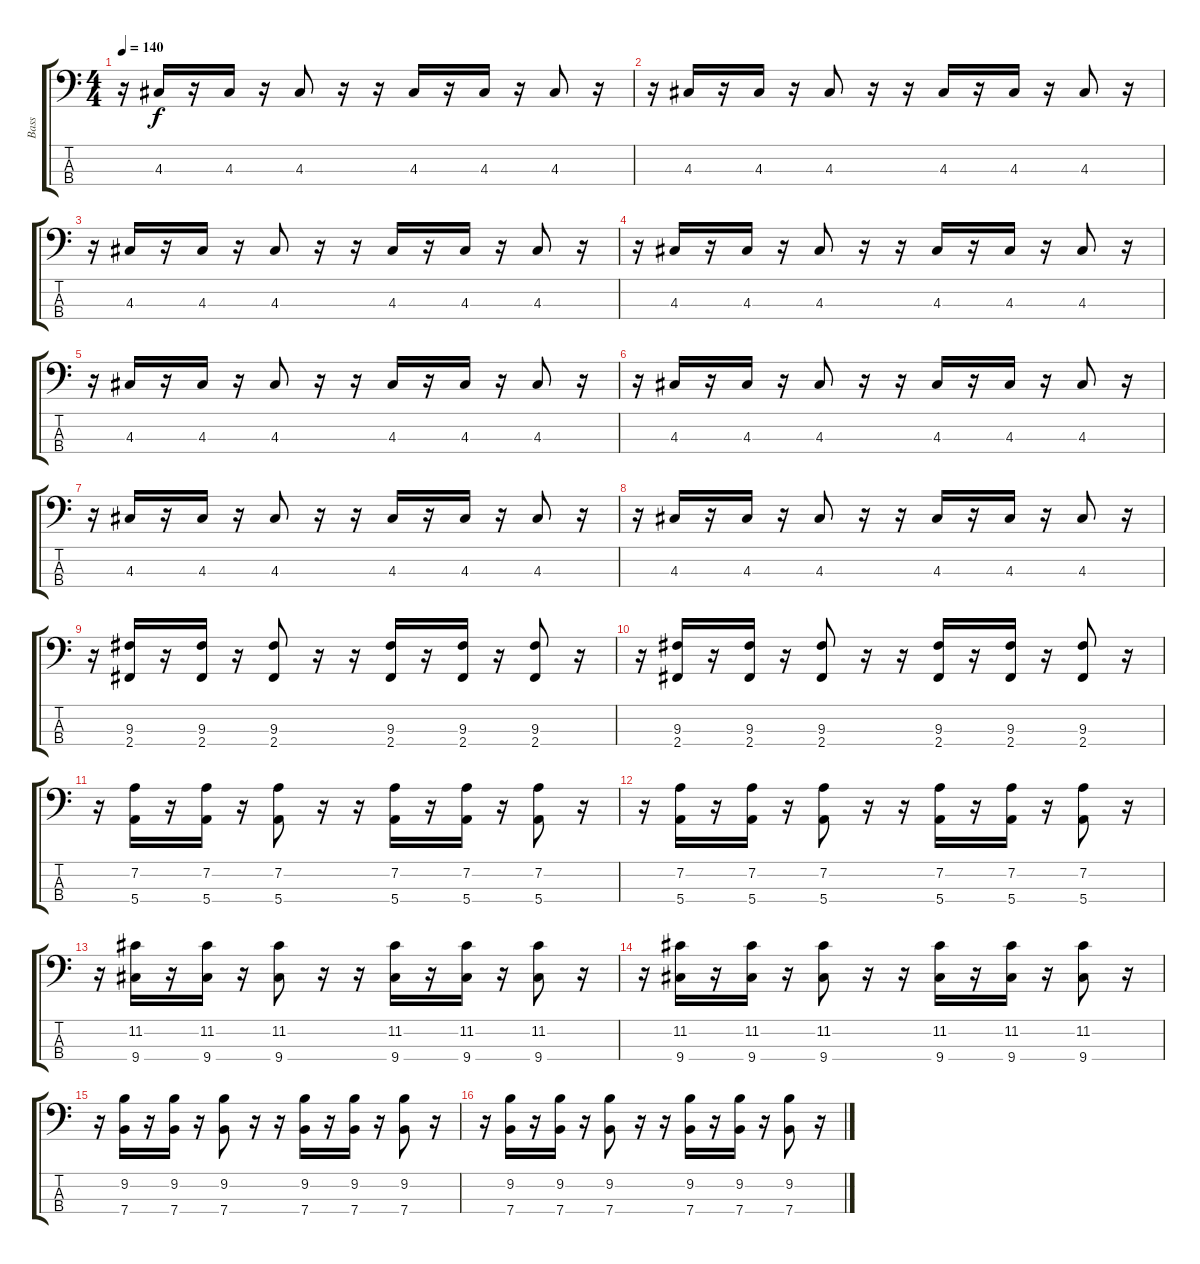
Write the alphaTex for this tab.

\track ("Bass" "Bass") {instrument synthbass1}
\staff {score tabs}
\tuning (G2 D2 A1 E1) {hide}
\ts (4 4)
\tempo 140
\clef f4
\ks c
r.16{dy f} 4.3.16 r.16 4.3.16 r.16 4.3.8 r.16 r.16 4.3.16 r.16 4.3.16 r.16 4.3.8 r.16 |
r.16 4.3.16 r.16 4.3.16 r.16 4.3.8 r.16 r.16 4.3.16 r.16 4.3.16 r.16 4.3.8 r.16 |
r.16 4.3.16 r.16 4.3.16 r.16 4.3.8 r.16 r.16 4.3.16 r.16 4.3.16 r.16 4.3.8 r.16 |
r.16 4.3.16 r.16 4.3.16 r.16 4.3.8 r.16 r.16 4.3.16 r.16 4.3.16 r.16 4.3.8 r.16 |
r.16 4.3.16 r.16 4.3.16 r.16 4.3.8 r.16 r.16 4.3.16 r.16 4.3.16 r.16 4.3.8 r.16 |
r.16 4.3.16 r.16 4.3.16 r.16 4.3.8 r.16 r.16 4.3.16 r.16 4.3.16 r.16 4.3.8 r.16 |
r.16 4.3.16 r.16 4.3.16 r.16 4.3.8 r.16 r.16 4.3.16 r.16 4.3.16 r.16 4.3.8 r.16 |
r.16 4.3.16 r.16 4.3.16 r.16 4.3.8 r.16 r.16 4.3.16 r.16 4.3.16 r.16 4.3.8 r.16 |
r.16 (9.3 2.4).16 r.16 (9.3 2.4).16 r.16 (9.3 2.4).8 r.16 r.16 (9.3 2.4).16 r.16 (9.3 2.4).16 r.16 (9.3 2.4).8 r.16 |
r.16 (9.3 2.4).16 r.16 (9.3 2.4).16 r.16 (9.3 2.4).8 r.16 r.16 (9.3 2.4).16 r.16 (9.3 2.4).16 r.16 (9.3 2.4).8 r.16 |
r.16 (7.2 5.4).16 r.16 (7.2 5.4).16 r.16 (7.2 5.4).8 r.16 r.16 (7.2 5.4).16 r.16 (7.2 5.4).16 r.16 (7.2 5.4).8 r.16 |
r.16 (7.2 5.4).16 r.16 (7.2 5.4).16 r.16 (7.2 5.4).8 r.16 r.16 (7.2 5.4).16 r.16 (7.2 5.4).16 r.16 (7.2 5.4).8 r.16 |
r.16 (11.2 9.4).16 r.16 (11.2 9.4).16 r.16 (11.2 9.4).8 r.16 r.16 (11.2 9.4).16 r.16 (11.2 9.4).16 r.16 (11.2 9.4).8 r.16 |
r.16 (11.2 9.4).16 r.16 (11.2 9.4).16 r.16 (11.2 9.4).8 r.16 r.16 (11.2 9.4).16 r.16 (11.2 9.4).16 r.16 (11.2 9.4).8 r.16 |
r.16 (9.2 7.4).16 r.16 (9.2 7.4).16 r.16 (9.2 7.4).8 r.16 r.16 (9.2 7.4).16 r.16 (9.2 7.4).16 r.16 (9.2 7.4).8 r.16 |
r.16 (9.2 7.4).16 r.16 (9.2 7.4).16 r.16 (9.2 7.4).8 r.16 r.16 (9.2 7.4).16 r.16 (9.2 7.4).16 r.16 (9.2 7.4).8 r.16
